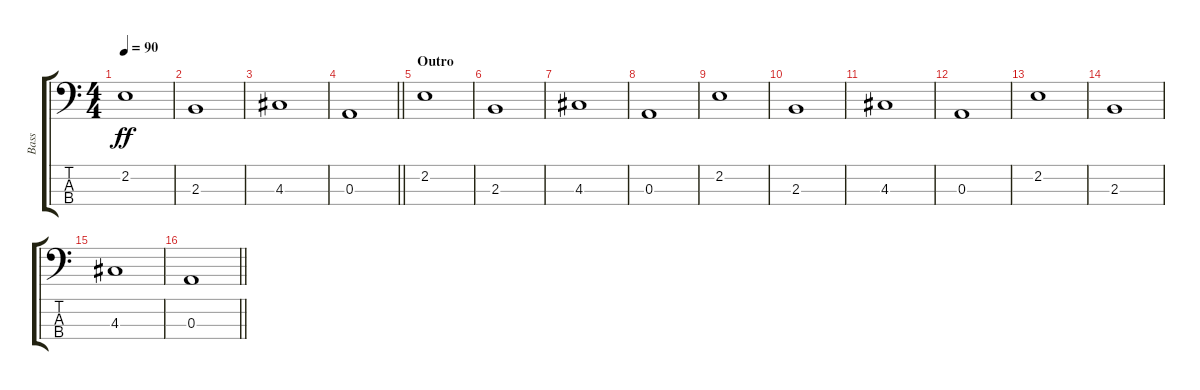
\track ("Bass" "Bass") {instrument electricbassfinger}
\staff {score tabs}
\tuning (G2 D2 A1 E1) {hide}
\ts (4 4)
\tempo 90
\clef f4
\ks c
2.2.1{dy ff} |
2.3.1 |
4.3.1 |
\barLineRight lightlight
0.3.1 |
\section ("" "Outro")
2.2.1 |
2.3.1 |
4.3.1 |
0.3.1 |
2.2.1 |
2.3.1 |
4.3.1 |
0.3.1 |
2.2.1 |
2.3.1 |
4.3.1 |
\barLineRight lightlight
0.3.1
